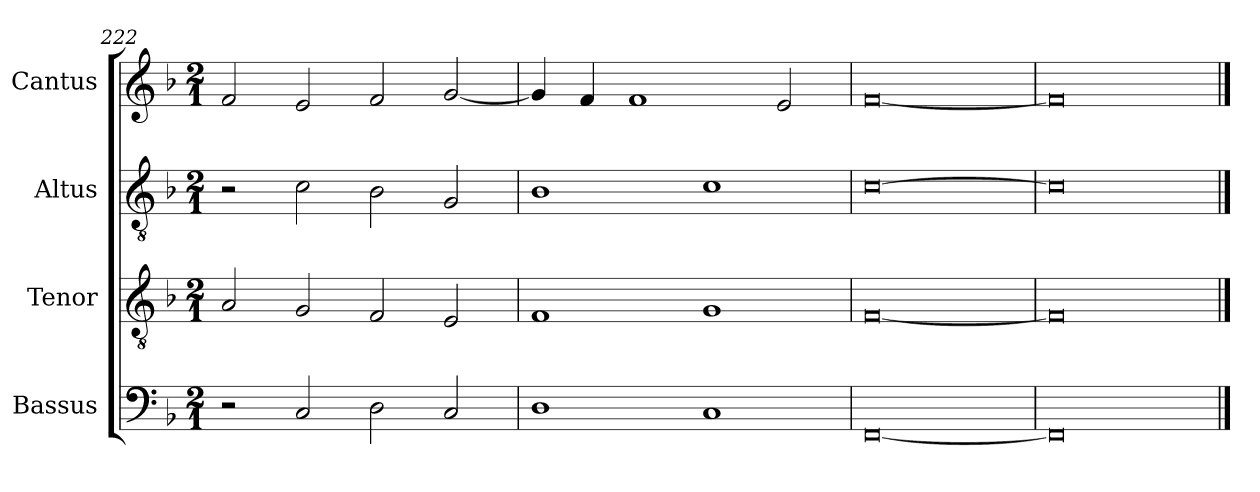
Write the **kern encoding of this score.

**kern	**kern	**kern	**kern
*part4	*part3	*part2	*part1
*staff4	*staff3	*staff2	*staff1
*I"Bassus	*I"Tenor	*I"Altus	*I"Cantus
*clefF4	*clefGv2	*clefGv2	*clefG2
*	*ITrd7c12	*ITrd7c12	*
*k[b-]	*k[b-]	*k[b-]	*k[b-]
*F:	*F:	*F:	*F:
*M2/1	*M2/1	*M2/1	*M2/1
=222	=222	=222	=222
2r	2AAi/	2r	2fi/
2Ci/	2GGi/	2Ci\	2ei/
2Di\	2FFi/	2BB-i\	2fi/
2Ci/	2EEi/	2GGi/	[<2gi/
=223	=223	=223	=223
1Di	1FFi	1BB-i	4gi/]
.	.	.	4fi/
.	.	.	1fi
1Ci	1GGi	1Ci	.
.	.	.	2ei/
=224	=224	=224	=224
[<0FFi	[<0FFi	[>0Ci	[<0fi
=225	=225	=225	=225
0FFi]	0FFi]	0Ci]	0fi]
==	==	==	==
*-	*-	*-	*-
